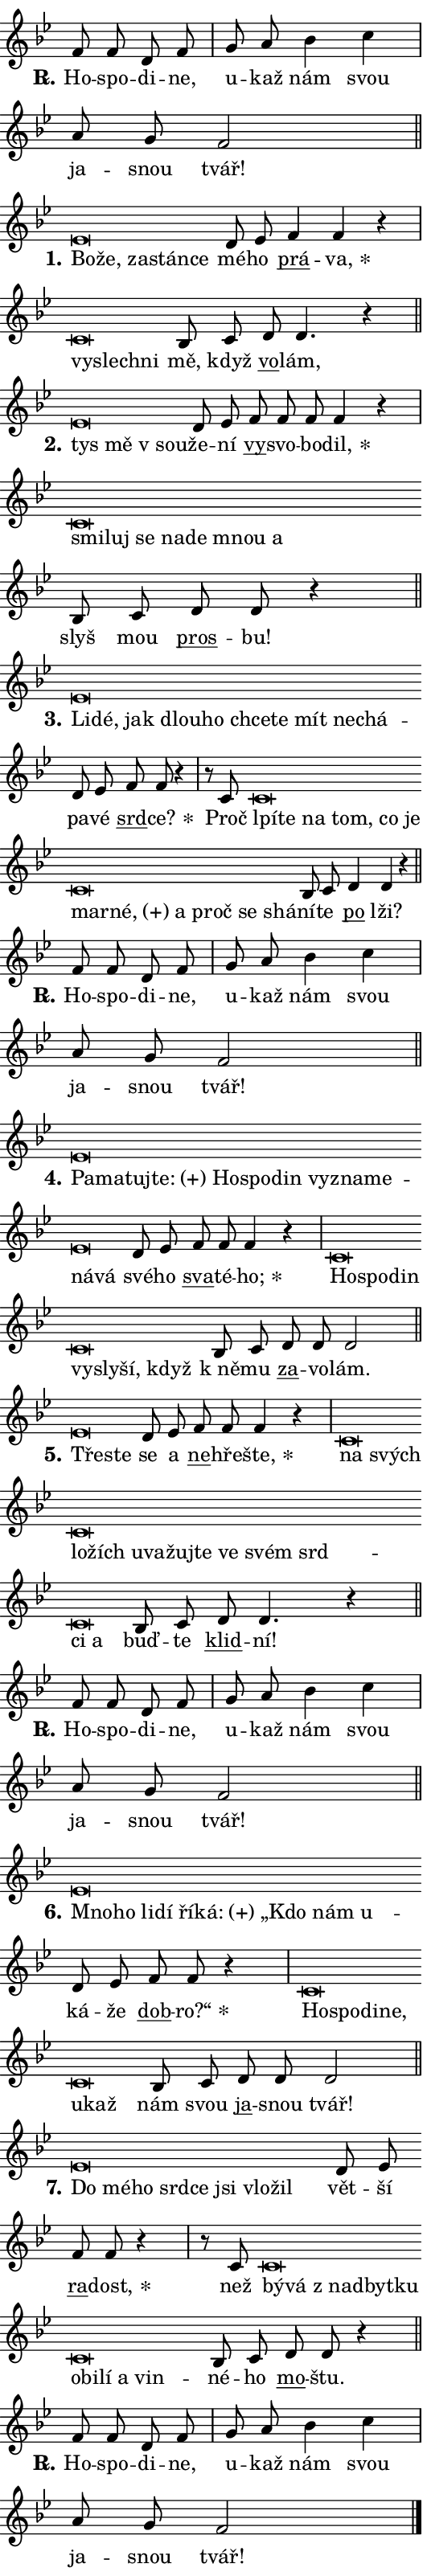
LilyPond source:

\version "2.24.0"
\header { tagline = "" }
\paper {
  indent = 0\cm
  top-margin = 0\cm
  right-margin = 0.13\cm % to fit lyric hyphens
  bottom-margin = 0\cm
  left-margin = 0\cm
  paper-width = 9\cm
  page-breaking = #ly:one-page-breaking
  system-system-spacing.basic-distance = #11
  score-system-spacing.basic-distance = #11
  ragged-last = ##f
}


%% Author: Thomas Morley
%% https://lists.gnu.org/archive/html/lilypond-user/2020-05/msg00002.html
#(define (line-position grob)
"Returns position of @var[grob} in current system:
   @code{'start}, if at first time-step
   @code{'end}, if at last time-step
   @code{'middle} otherwise
"
  (let* ((col (ly:item-get-column grob))
         (ln (ly:grob-object col 'left-neighbor))
         (rn (ly:grob-object col 'right-neighbor))
         (col-to-check-left (if (ly:grob? ln) ln col))
         (col-to-check-right (if (ly:grob? rn) rn col))
         (break-dir-left
           (and
             (ly:grob-property col-to-check-left 'non-musical #f)
             (ly:item-break-dir col-to-check-left)))
         (break-dir-right
           (and
             (ly:grob-property col-to-check-right 'non-musical #f)
             (ly:item-break-dir col-to-check-right))))
        (cond ((eqv? 1 break-dir-left) 'start)
              ((eqv? -1 break-dir-right) 'end)
              (else 'middle))))

#(define (tranparent-at-line-position vctor)
  (lambda (grob)
  "Relying on @code{line-position} select the relevant enry from @var{vctor}.
Used to determine transparency,"
    (case (line-position grob)
      ((end) (not (vector-ref vctor 0)))
      ((middle) (not (vector-ref vctor 1)))
      ((start) (not (vector-ref vctor 2))))))

noteHeadBreakVisibility =
#(define-music-function (break-visibility)(vector?)
"Makes @code{NoteHead}s transparent relying on @var{break-visibility}"
#{
  \override NoteHead.transparent =
    #(tranparent-at-line-position break-visibility)
#})

#(define delete-ledgers-for-transparent-note-heads
  (lambda (grob)
    "Reads whether a @code{NoteHead} is transparent.
If so this @code{NoteHead} is removed from @code{'note-heads} from
@var{grob}, which is supposed to be @code{LedgerLineSpanner}.
As a result ledgers are not printed for this @code{NoteHead}"
    (let* ((nhds-array (ly:grob-object grob 'note-heads))
           (nhds-list
             (if (ly:grob-array? nhds-array)
                 (ly:grob-array->list nhds-array)
                 '()))
           ;; Relies on the transparent-property being done before
           ;; Staff.LedgerLineSpanner.after-line-breaking is executed.
           ;; This is fragile ...
           (to-keep
             (remove
               (lambda (nhd)
                 (ly:grob-property nhd 'transparent #f))
               nhds-list)))
      ;; TODO find a better method to iterate over grob-arrays, similiar
      ;; to filter/remove etc for lists
      ;; For now rebuilt from scratch
      (set! (ly:grob-object grob 'note-heads)  '())
      (for-each
        (lambda (nhd)
          (ly:pointer-group-interface::add-grob grob 'note-heads nhd))
        to-keep))))

squashNotes = {
  \override NoteHead.X-extent = #'(-0.2 . 0.2)
  \override NoteHead.Y-extent = #'(-0.75 . 0)
  \override NoteHead.stencil =
    #(lambda (grob)
       (let ((pos (ly:grob-property grob 'staff-position)))
         (begin
           (if (< pos -7) (display "ERROR: Lower brevis then expected\n") (display ""))
           (if (<= pos -6) ly:text-interface::print ly:note-head::print))))
}
unSquashNotes = {
  \revert NoteHead.X-extent
  \revert NoteHead.Y-extent
  \revert NoteHead.stencil
}

hideNotes = \noteHeadBreakVisibility #begin-of-line-visible
unHideNotes = \noteHeadBreakVisibility #all-visible

% work-around for resetting accidentals
% https://lilypond.org/doc/v2.23/Documentation/notation/displaying-rhythms#unmetered-music
cadenzaMeasure = {
  \cadenzaOff
  \partial 1024 s1024
  \cadenzaOn
}

#(define-markup-command (accent layout props text) (markup?)
  "Underline accented syllable"
  (interpret-markup layout props
    #{\markup \override #'(offset . 4.3) \underline { #text }#}))

responsum = \markup \concat {
  "R" \hspace #-1.05 \path #0.1 #'((moveto 0 0.07) (lineto 0.9 0.8)) \hspace #0.05 "."
}

spaceSize = #0.6828661417322834 % exact space size for TeX Gyre Schola

\layout {
  \context {
    \Staff
    \remove "Time_signature_engraver"
    \override LedgerLineSpanner.after-line-breaking = #delete-ledgers-for-transparent-note-heads
  }
  \context {
    \Lyrics {
      \override LyricSpace.minimum-distance = \spaceSize
      \override LyricText.font-name = #"TeX Gyre Schola"
      \override LyricText.font-size = 1
      \override StanzaNumber.font-name = #"TeX Gyre Schola Bold"
      \override StanzaNumber.font-size = 1
    }
  }
  \context {
    \Score 
    \override NoteHead.text =
      #(lambda (grob) 
        (let ((pos (ly:grob-property grob 'staff-position)))
          #{\markup {
            \combine
              \halign #-0.55 \raise #(if (= pos -6) 0 0.5) \override #'(thickness . 2) \draw-line #'(3.2 . 0)
              \musicglyph "noteheads.sM1"
          }#}))
  }
}

% magnetic-lyrics.ily
%
%   written by
%     Jean Abou Samra <jean@abou-samra.fr>
%     Werner Lemberg <wl@gnu.org>
%
%   adapted by
%     Jiri Hon <jiri.hon@gmail.com>
%
% Version 2022-Apr-15

% https://www.mail-archive.com/lilypond-user@gnu.org/msg149350.html

#(define (Left_hyphen_pointer_engraver context)
   "Collect syllable-hyphen-syllable occurrences in lyrics and store
them in properties.  This engraver only looks to the left.  For
example, if the lyrics input is @code{foo -- bar}, it does the
following.

@itemize @bullet
@item
Set the @code{text} property of the @code{LyricHyphen} grob between
@q{foo} and @q{bar} to @code{foo}.

@item
Set the @code{left-hyphen} property of the @code{LyricText} grob with
text @q{foo} to the @code{LyricHyphen} grob between @q{foo} and
@q{bar}.
@end itemize

Use this auxiliary engraver in combination with the
@code{lyric-@/text::@/apply-@/magnetic-@/offset!} hook."
   (let ((hyphen #f)
         (text #f))
     (make-engraver
      (acknowledgers
       ((lyric-syllable-interface engraver grob source-engraver)
        (set! text grob)))
      (end-acknowledgers
       ((lyric-hyphen-interface engraver grob source-engraver)
        ;(when (not (grob::has-interface grob 'lyric-space-interface))
          (set! hyphen grob)));)
      ((stop-translation-timestep engraver)
       (when (and text hyphen)
         (ly:grob-set-object! text 'left-hyphen hyphen))
       (set! text #f)
       (set! hyphen #f)))))

#(define (lyric-text::apply-magnetic-offset! grob)
   "If the space between two syllables is less than the value in
property @code{LyricText@/.details@/.squash-threshold}, move the right
syllable to the left so that it gets concatenated with the left
syllable.

Use this function as a hook for
@code{LyricText@/.after-@/line-@/breaking} if the
@code{Left_@/hyphen_@/pointer_@/engraver} is active."
   (let ((hyphen (ly:grob-object grob 'left-hyphen #f)))
     (when hyphen
       (let ((left-text (ly:spanner-bound hyphen LEFT)))
         (when (grob::has-interface left-text 'lyric-syllable-interface)
           (let* ((common (ly:grob-common-refpoint grob left-text X))
                  (this-x-ext (ly:grob-extent grob common X))
                  (left-x-ext
                   (begin
                     ;; Trigger magnetism for left-text.
                     (ly:grob-property left-text 'after-line-breaking)
                     (ly:grob-extent left-text common X)))
                  ;; `delta` is the gap width between two syllables.
                  (delta (- (interval-start this-x-ext)
                            (interval-end left-x-ext)))
                  (details (ly:grob-property grob 'details))
                  (threshold (assoc-get 'squash-threshold details 0.2)))
             (when (< delta threshold)
               (let* (;; We have to manipulate the input text so that
                      ;; ligatures crossing syllable boundaries are not
                      ;; disabled.  For languages based on the Latin
                      ;; script this is essentially a beautification.
                      ;; However, for non-Western scripts it can be a
                      ;; necessity.
                      (lt (ly:grob-property left-text 'text))
                      (rt (ly:grob-property grob 'text))
                      (is-space (grob::has-interface hyphen 'lyric-space-interface))
                      (space (if is-space " " ""))
                      (extra-delta (if is-space spaceSize 0))
                      ;; Append new syllable.
                      (ltrt-space (if (and (string? lt) (string? rt))
                                (string-append lt space rt)
                                (make-concat-markup (list lt space rt))))
                      ;; Right-align `ltrt` to the right side.
                      (ltrt-space-markup (grob-interpret-markup
                               grob
                               (make-translate-markup
                                (cons (interval-length this-x-ext) 0)
                                (make-right-align-markup ltrt-space)))))
                 (begin
                   ;; Don't print `left-text`.
                   (ly:grob-set-property! left-text 'stencil #f)
                   ;; Set text and stencil (which holds all collected
                   ;; syllables so far) and shift it to the left.
                   (ly:grob-set-property! grob 'text ltrt-space)
                   (ly:grob-set-property! grob 'stencil ltrt-space-markup)
                   (ly:grob-translate-axis! grob (- (- delta extra-delta)) X))))))))))


#(define (lyric-hyphen::displace-bounds-first grob)
   ;; Make very sure this callback isn't triggered too early.
   (let ((left (ly:spanner-bound grob LEFT))
         (right (ly:spanner-bound grob RIGHT)))
     (ly:grob-property left 'after-line-breaking)
     (ly:grob-property right 'after-line-breaking)
     (ly:lyric-hyphen::print grob)))

squashThreshold = #0.4

\layout {
  \context {
    \Lyrics
    \consists #Left_hyphen_pointer_engraver
    \override LyricText.after-line-breaking =
      #lyric-text::apply-magnetic-offset!
    \override LyricHyphen.stencil = #lyric-hyphen::displace-bounds-first
    \override LyricText.details.squash-threshold = \squashThreshold
    \override LyricHyphen.minimum-distance = 0
    \override LyricHyphen.minimum-length = \squashThreshold
  }
}

squashText = \override LyricText.details.squash-threshold = 9999
unSquashText = \override LyricText.details.squash-threshold = \squashThreshold

leftText = \override LyricText.self-alignment-X = #LEFT
unLeftText = \revert LyricText.self-alignment-X

starOffset = #(lambda (grob) 
                (let ((x_offset (ly:self-alignment-interface::aligned-on-x-parent grob)))
                  (if (= x_offset 0) 0 (+ x_offset 1.2))))

star = #(define-music-function (syllable)(string?)
"Append star separator at the end of a syllable"
#{
  \once \override LyricText.X-offset = #starOffset
  \lyricmode { \markup {
    #syllable
    \override #'((font-name . "TeX Gyre Schola Bold")) \hspace #0.2 \lower #0.65 \larger "*"
  } }
#})

starAccent = #(define-music-function (syllable)(string?)
"Append star separator at the end of a syllable and make accent"
#{
  \once \override LyricText.X-offset = #starOffset
  \lyricmode { \markup {
    \accent #syllable
    \override #'((font-name . "TeX Gyre Schola Bold")) \hspace #0.2 \lower #0.65 \larger "*"
  } }
#})

breath = #(define-music-function (syllable)(string?)
"Append breathing indicator at the end of a syllable"
#{
  \lyricmode { \markup { #syllable "+" } }
#})

optionalBreath = #(define-music-function (syllable)(string?)
"Append optional breathing indicator at the end of a syllable"
#{
  \lyricmode { \markup { #syllable "(+)" } }
#})


\score {
    <<
        \new Voice = "melody" { \cadenzaOn \key bes \major \relative { f'8 f d f \cadenzaMeasure \bar "|" g a bes4 c \cadenzaMeasure \bar "|" a8 g f2 \cadenzaMeasure \bar "||" \break } }
        \new Lyrics \lyricsto "melody" { \lyricmode { \set stanza = \responsum
Ho -- spo -- di -- ne, u -- kaž nám svou ja -- snou tvář! } }
    >>
    \layout {}
}

\score {
    <<
        \new Voice = "melody" { \cadenzaOn \key bes \major \relative { \squashNotes es'\breve*1/16 \hideNotes \breve*1/16 \bar "" \breve*1/16 \bar "" \breve*1/16 \breve*1/16 \bar "" \unHideNotes \unSquashNotes d8 es \bar "" f4 f r \cadenzaMeasure \bar "|" \squashNotes c\breve*1/16 \hideNotes \breve*1/16 \breve*1/16 \bar "" \unHideNotes \unSquashNotes bes8 c \bar "" d8 d4. r4 \cadenzaMeasure \bar "||" \break } }
        \new Lyrics \lyricsto "melody" { \lyricmode { \set stanza = "1."
\leftText Bo -- \squashText že, za -- stán -- ce \unLeftText \unSquashText mé -- ho \markup \accent prá -- \star va, \leftText vy -- \squashText slech -- ni \unLeftText \unSquashText mě, když \markup \accent vo -- lám, } }
    >>
    \layout {}
}

\score {
    <<
        \new Voice = "melody" { \cadenzaOn \key bes \major \relative { \squashNotes es'\breve*1/16 \hideNotes \breve*1/16 \breve*1/16 \bar "" \unHideNotes \unSquashNotes d8 es \bar "" f f f f4 r \cadenzaMeasure \bar "|" \squashNotes c\breve*1/16 \hideNotes \breve*1/16 \bar "" \breve*1/16 \bar "" \breve*1/16 \bar "" \breve*1/16 \bar "" \breve*1/16 \breve*1/16 \bar "" \unHideNotes \unSquashNotes bes8 c \bar "" d8 d r4 \cadenzaMeasure \bar "||" \break } }
        \new Lyrics \lyricsto "melody" { \lyricmode { \set stanza = "2."
\leftText tys \squashText mě "v sou" -- \unLeftText \unSquashText že -- ní \markup \accent vy -- svo -- bo -- \star dil, \leftText smi -- \squashText luj se na -- de mnou a \unLeftText \unSquashText slyš mou \markup \accent pros -- bu! } }
    >>
    \layout {}
}

\score {
    <<
        \new Voice = "melody" { \cadenzaOn \key bes \major \relative { \squashNotes es'\breve*1/16 \hideNotes \breve*1/16 \bar "" \breve*1/16 \bar "" \breve*1/16 \bar "" \breve*1/16 \bar "" \breve*1/16 \bar "" \breve*1/16 \bar "" \breve*1/16 \bar "" \breve*1/16 \breve*1/16 \bar "" \unHideNotes \unSquashNotes d8 es \bar "" f f r4 \cadenzaMeasure \bar "|" r8 c \squashNotes c\breve*1/16 \hideNotes \breve*1/16 \bar "" \breve*1/16 \bar "" \breve*1/16 \bar "" \breve*1/16 \bar "" \breve*1/16 \bar "" \breve*1/16 \bar "" \breve*1/16 \bar "" \breve*1/16 \bar "" \breve*1/16 \bar "" \breve*1/16 \breve*1/16 \bar "" \unHideNotes \unSquashNotes bes8 c \bar "" d4 d4 r \cadenzaMeasure \bar "||" \break } }
        \new Lyrics \lyricsto "melody" { \lyricmode { \set stanza = "3."
\leftText Li -- \squashText dé, jak dlou -- ho chce -- te mít ne -- chá -- \unLeftText \unSquashText pa -- vé \markup \accent srd -- \star ce? Proč \leftText lpí -- \squashText te na tom, co je mar -- \optionalBreath né, a proč se shá -- \unLeftText \unSquashText ní -- te \markup \accent po lži? } }
    >>
    \layout {}
}

\score {
    <<
        \new Voice = "melody" { \cadenzaOn \key bes \major \relative { f'8 f d f \cadenzaMeasure \bar "|" g a bes4 c \cadenzaMeasure \bar "|" a8 g f2 \cadenzaMeasure \bar "||" \break } }
        \new Lyrics \lyricsto "melody" { \lyricmode { \set stanza = \responsum
Ho -- spo -- di -- ne, u -- kaž nám svou ja -- snou tvář! } }
    >>
    \layout {}
}

\score {
    <<
        \new Voice = "melody" { \cadenzaOn \key bes \major \relative { \squashNotes es'\breve*1/16 \hideNotes \breve*1/16 \bar "" \breve*1/16 \bar "" \breve*1/16 \bar "" \breve*1/16 \bar "" \breve*1/16 \bar "" \breve*1/16 \bar "" \breve*1/16 \bar "" \breve*1/16 \bar "" \breve*1/16 \bar "" \breve*1/16 \breve*1/16 \bar "" \unHideNotes \unSquashNotes d8 es \bar "" f f f4 r \cadenzaMeasure \bar "|" \squashNotes c\breve*1/16 \hideNotes \breve*1/16 \bar "" \breve*1/16 \bar "" \breve*1/16 \bar "" \breve*1/16 \bar "" \breve*1/16 \breve*1/16 \bar "" \unHideNotes \unSquashNotes bes8 c \bar "" d d d2 \cadenzaMeasure \bar "||" \break } }
        \new Lyrics \lyricsto "melody" { \lyricmode { \set stanza = "4."
\leftText Pa -- \squashText ma -- tuj -- \optionalBreath te: Ho -- spo -- din vy -- zna -- me -- ná -- vá \unLeftText \unSquashText své -- ho \markup \accent sva -- té -- \star ho; \leftText Ho -- \squashText spo -- din vy -- sly -- ší, když \unLeftText \unSquashText "k ně" -- mu \markup \accent za -- vo -- lám. } }
    >>
    \layout {}
}

\score {
    <<
        \new Voice = "melody" { \cadenzaOn \key bes \major \relative { \squashNotes es'\breve*1/16 \hideNotes \breve*1/16 \bar "" \unHideNotes \unSquashNotes d8 es \bar "" f f f4 r \cadenzaMeasure \bar "|" \squashNotes c\breve*1/16 \hideNotes \breve*1/16 \bar "" \breve*1/16 \bar "" \breve*1/16 \bar "" \breve*1/16 \bar "" \breve*1/16 \bar "" \breve*1/16 \bar "" \breve*1/16 \bar "" \breve*1/16 \bar "" \breve*1/16 \bar "" \breve*1/16 \bar "" \breve*1/16 \breve*1/16 \bar "" \unHideNotes \unSquashNotes bes8 c \bar "" d d4. r4 \cadenzaMeasure \bar "||" \break } }
        \new Lyrics \lyricsto "melody" { \lyricmode { \set stanza = "5."
\leftText Tře -- \squashText ste \unLeftText \unSquashText se a \markup \accent ne -- hře -- \star šte, \leftText na \squashText svých lo -- žích u -- va -- žuj -- te ve svém srd -- ci a \unLeftText \unSquashText buď -- te \markup \accent klid -- ní! } }
    >>
    \layout {}
}

\score {
    <<
        \new Voice = "melody" { \cadenzaOn \key bes \major \relative { f'8 f d f \cadenzaMeasure \bar "|" g a bes4 c \cadenzaMeasure \bar "|" a8 g f2 \cadenzaMeasure \bar "||" \break } }
        \new Lyrics \lyricsto "melody" { \lyricmode { \set stanza = \responsum
Ho -- spo -- di -- ne, u -- kaž nám svou ja -- snou tvář! } }
    >>
    \layout {}
}

\score {
    <<
        \new Voice = "melody" { \cadenzaOn \key bes \major \relative { \squashNotes es'\breve*1/16 \hideNotes \breve*1/16 \bar "" \breve*1/16 \bar "" \breve*1/16 \bar "" \breve*1/16 \bar "" \breve*1/16 \bar "" \breve*1/16 \bar "" \breve*1/16 \breve*1/16 \bar "" \unHideNotes \unSquashNotes d8 es \bar "" f f r4 \cadenzaMeasure \bar "|" \squashNotes c\breve*1/16 \hideNotes \breve*1/16 \bar "" \breve*1/16 \bar "" \breve*1/16 \bar "" \breve*1/16 \breve*1/16 \bar "" \unHideNotes \unSquashNotes bes8 c \bar "" d d d2 \cadenzaMeasure \bar "||" \break } }
        \new Lyrics \lyricsto "melody" { \lyricmode { \set stanza = "6."
\leftText Mno -- \squashText ho li -- dí ří -- \optionalBreath ká: „Kdo nám u -- \unLeftText \unSquashText ká -- že \markup \accent dob -- \star ro?“ \leftText Ho -- \squashText spo -- di -- ne, u -- kaž \unLeftText \unSquashText nám svou \markup \accent ja -- snou tvář! } }
    >>
    \layout {}
}

\score {
    <<
        \new Voice = "melody" { \cadenzaOn \key bes \major \relative { \squashNotes es'\breve*1/16 \hideNotes \breve*1/16 \bar "" \breve*1/16 \bar "" \breve*1/16 \bar "" \breve*1/16 \bar "" \breve*1/16 \bar "" \breve*1/16 \breve*1/16 \bar "" \unHideNotes \unSquashNotes d8 es \bar "" f f r4 \cadenzaMeasure \bar "|" r8 c8 \squashNotes c\breve*1/16 \hideNotes \breve*1/16 \bar "" \breve*1/16 \bar "" \breve*1/16 \bar "" \breve*1/16 \bar "" \breve*1/16 \bar "" \breve*1/16 \bar "" \breve*1/16 \bar "" \breve*1/16 \breve*1/16 \bar "" \unHideNotes \unSquashNotes bes8 c \bar "" d8 d r4 \cadenzaMeasure \bar "||" \break } }
        \new Lyrics \lyricsto "melody" { \lyricmode { \set stanza = "7."
\leftText Do \squashText mé -- ho srd -- ce jsi vlo -- žil \unLeftText \unSquashText vět -- ší \markup \accent ra -- \star dost, než \leftText bý -- \squashText vá "z nad" -- byt -- ku o -- bi -- lí a vin -- \unLeftText \unSquashText né -- ho \markup \accent mo -- štu. } }
    >>
    \layout {}
}

\score {
    <<
        \new Voice = "melody" { \cadenzaOn \key bes \major \relative { f'8 f d f \cadenzaMeasure \bar "|" g a bes4 c \cadenzaMeasure \bar "|" a8 g f2 \cadenzaMeasure \bar "||" \break } \bar "|." }
        \new Lyrics \lyricsto "melody" { \lyricmode { \set stanza = \responsum
Ho -- spo -- di -- ne, u -- kaž nám svou ja -- snou tvář! } }
    >>
    \layout {}
}
